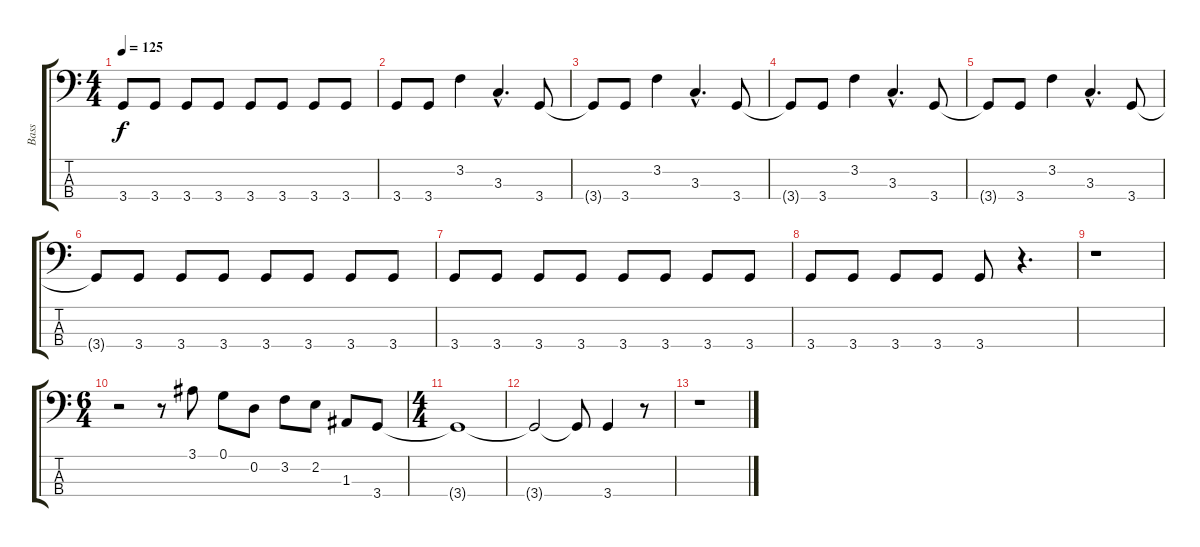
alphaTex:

\track ("Bass" "Bass") {instrument electricbasspick}
\staff {score tabs}
\tuning (G2 D2 A1 E1) {hide}
\ts (4 4)
\tempo 125
\clef f4
\ks c
3.4.8{dy f} 3.4.8 3.4.8 3.4.8 3.4.8 3.4.8 3.4.8 3.4.8 |
3.4.8 3.4.8 3.2.4 3.3{hac}.4{d} 3.4.8 |
3.4{t}.8 3.4.8 3.2.4 3.3{hac}.4{d} 3.4.8 |
3.4{t}.8 3.4.8 3.2.4 3.3{hac}.4{d} 3.4.8 |
3.4{t}.8 3.4.8 3.2.4 3.3{hac}.4{d} 3.4.8 |
3.4{t}.8 3.4.8 3.4.8 3.4.8 3.4.8 3.4.8 3.4.8 3.4.8 |
3.4.8 3.4.8 3.4.8 3.4.8 3.4.8 3.4.8 3.4.8 3.4.8 |
3.4.8 3.4.8 3.4.8 3.4.8 3.4.8 r.4{d} |
r.1 |
\ts (6 4)
r.2 r.8 3.1.8 0.1.8 0.2.8 3.2.8 2.2.8 1.3.8 3.4.8 |
\ts (4 4)
3.4{t}.1 |
3.4{t}.2 3.4{t}.8 3.4.4 r.8 |
r.1
